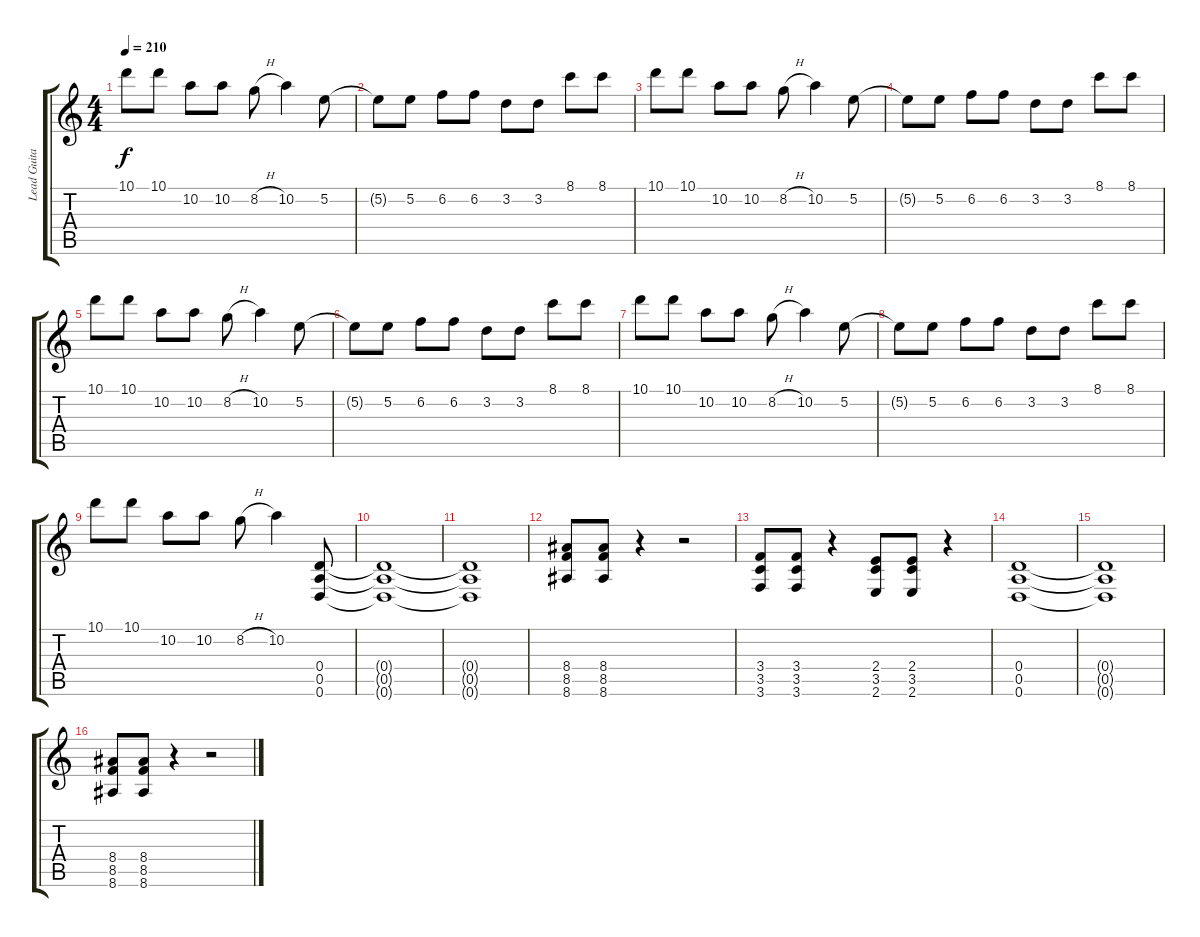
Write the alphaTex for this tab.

\track ("Lead Guitar" "Lead Guita") {instrument overdrivenguitar}
\staff {score tabs}
\tuning (E4 B3 G3 D3 A2 D2) {hide}
\ts (4 4)
\tempo 210
\clef g2
\ks c
10.1.8{dy f} 10.1.8 10.2.8 10.2.8 8.2{h}.8 10.2.4 5.2.8 |
5.2{t}.8 5.2.8 6.2.8 6.2.8 3.2.8 3.2.8 8.1.8 8.1.8 |
10.1.8 10.1.8 10.2.8 10.2.8 8.2{h}.8 10.2.4 5.2.8 |
5.2{t}.8 5.2.8 6.2.8 6.2.8 3.2.8 3.2.8 8.1.8 8.1.8 |
10.1.8 10.1.8 10.2.8 10.2.8 8.2{h}.8 10.2.4 5.2.8 |
5.2{t}.8 5.2.8 6.2.8 6.2.8 3.2.8 3.2.8 8.1.8 8.1.8 |
10.1.8 10.1.8 10.2.8 10.2.8 8.2{h}.8 10.2.4 5.2.8 |
5.2{t}.8 5.2.8 6.2.8 6.2.8 3.2.8 3.2.8 8.1.8 8.1.8 |
10.1.8 10.1.8 10.2.8 10.2.8 8.2{h}.8 10.2.4 (0.4 0.5 0.6).8 |
(0.4{t} 0.5{t} 0.6{t}).1 |
(0.4{t} 0.5{t} 0.6{t}).1 |
(8.4 8.5 8.6).8 (8.4 8.5 8.6).8 r.4 r.2 |
(3.4 3.5 3.6).8 (3.4 3.5 3.6).8 r.4 (2.4 3.5 2.6).8 (2.4 3.5 2.6).8 r.4 |
(0.4 0.5 0.6).1 |
(0.4{t} 0.5{t} 0.6{t}).1 |
(8.4 8.5 8.6).8 (8.4 8.5 8.6).8 r.4 r.2
